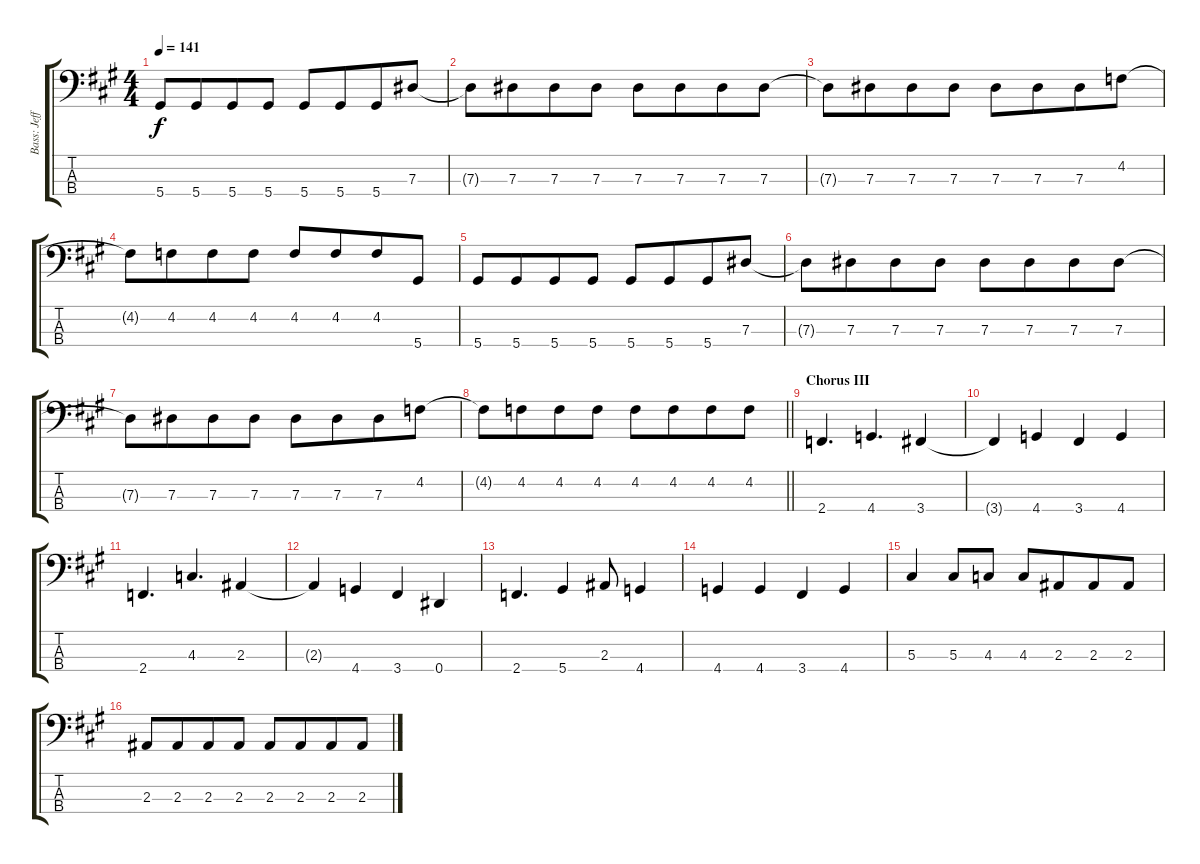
\track ("Bass: Jeff" "Bass: Jeff") {instrument electricbassfinger}
\staff {score tabs}
\tuning (Gb2 Db2 Ab1 Eb1) {hide}
\ts (4 4)
\tempo 141
\clef f4
\ks a
5.4.8{dy f} 5.4.8{beam merge} 5.4.8 5.4.8 5.4.8 5.4.8{beam merge} 5.4.8 7.3.8 |
7.3{t}.8 7.3.8{beam merge} 7.3.8 7.3.8 7.3.8 7.3.8{beam merge} 7.3.8 7.3.8 |
7.3{t}.8 7.3.8{beam merge} 7.3.8 7.3.8 7.3.8 7.3.8{beam merge} 7.3.8 4.2.8 |
4.2{t}.8 4.2.8{beam merge} 4.2.8 4.2.8 4.2.8 4.2.8{beam merge} 4.2.8 5.4.8 |
5.4.8 5.4.8{beam merge} 5.4.8 5.4.8 5.4.8 5.4.8{beam merge} 5.4.8 7.3.8 |
7.3{t}.8 7.3.8{beam merge} 7.3.8 7.3.8 7.3.8 7.3.8{beam merge} 7.3.8 7.3.8 |
7.3{t}.8 7.3.8{beam merge} 7.3.8 7.3.8 7.3.8 7.3.8{beam merge} 7.3.8 4.2.8 |
\barLineRight lightlight
4.2{t}.8 4.2.8{beam merge} 4.2.8 4.2.8 4.2.8 4.2.8{beam merge} 4.2.8 4.2.8 |
\section ("" "Chorus III")
2.4.4{d} 4.4.4{d} 3.4.4 |
3.4{t}.4 4.4.4 3.4.4 4.4.4 |
2.4.4{d} 4.3.4{d} 2.3.4 |
2.3{t}.4 4.4.4 3.4.4 0.4.4 |
2.4.4{d} 5.4.4 2.3.8 4.4.4 |
4.4.4 4.4.4 3.4.4 4.4.4 |
5.3.4 5.3.8 4.3.8 4.3.8 2.3.8{beam merge} 2.3.8 2.3.8 |
2.3.8 2.3.8{beam merge} 2.3.8 2.3.8 2.3.8 2.3.8{beam merge} 2.3.8 2.3.8
